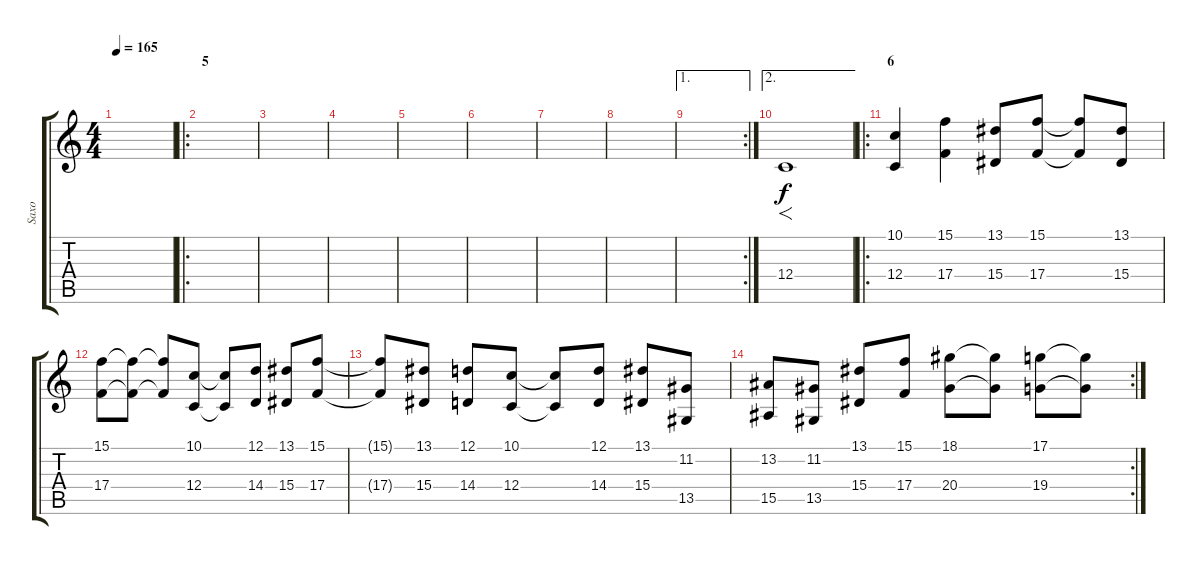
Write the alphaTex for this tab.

\track ("Saxo" "Saxo") {instrument altosax}
\staff {score tabs}
\tuning (D4 A3 F3 C3 G2 C2) {hide}
\ts (4 4)
\tempo 165
\clef g2
\ks c
|
\ro
\section ("" "5")
|
|
|
|
|
|
|
\ae 1
\rc 2
|
\ae 2
12.4.1{f} |
\ro
\section ("" "6")
(10.1 12.4).4 (15.1 17.4).4 (13.1 15.4).8 (15.1 17.4).8 (15.1{t} 17.4{t}).8 (13.1 15.4).8 |
(15.1 17.4).8 (15.1{t} 17.4{t}).8 (15.1{t} 17.4{t}).8 (10.1 12.4).8 (10.1{t} 12.4{t}).8 (12.1 14.4).8 (13.1 15.4).8 (15.1 17.4).8 |
(15.1{t} 17.4{t}).8 (13.1 15.4).8 (12.1 14.4).8 (10.1 12.4).8 (10.1{t} 12.4{t}).8 (12.1 14.4).8 (13.1 15.4).8 (11.2 13.5).8 |
\rc 2
(13.2 15.5).8 (11.2 13.5).8 (13.1 15.4).8 (15.1 17.4).8 (18.1 20.4).8 (18.1{t} 20.4{t}).8 (17.1 19.4).8 (17.1{t} 19.4{t}).8
